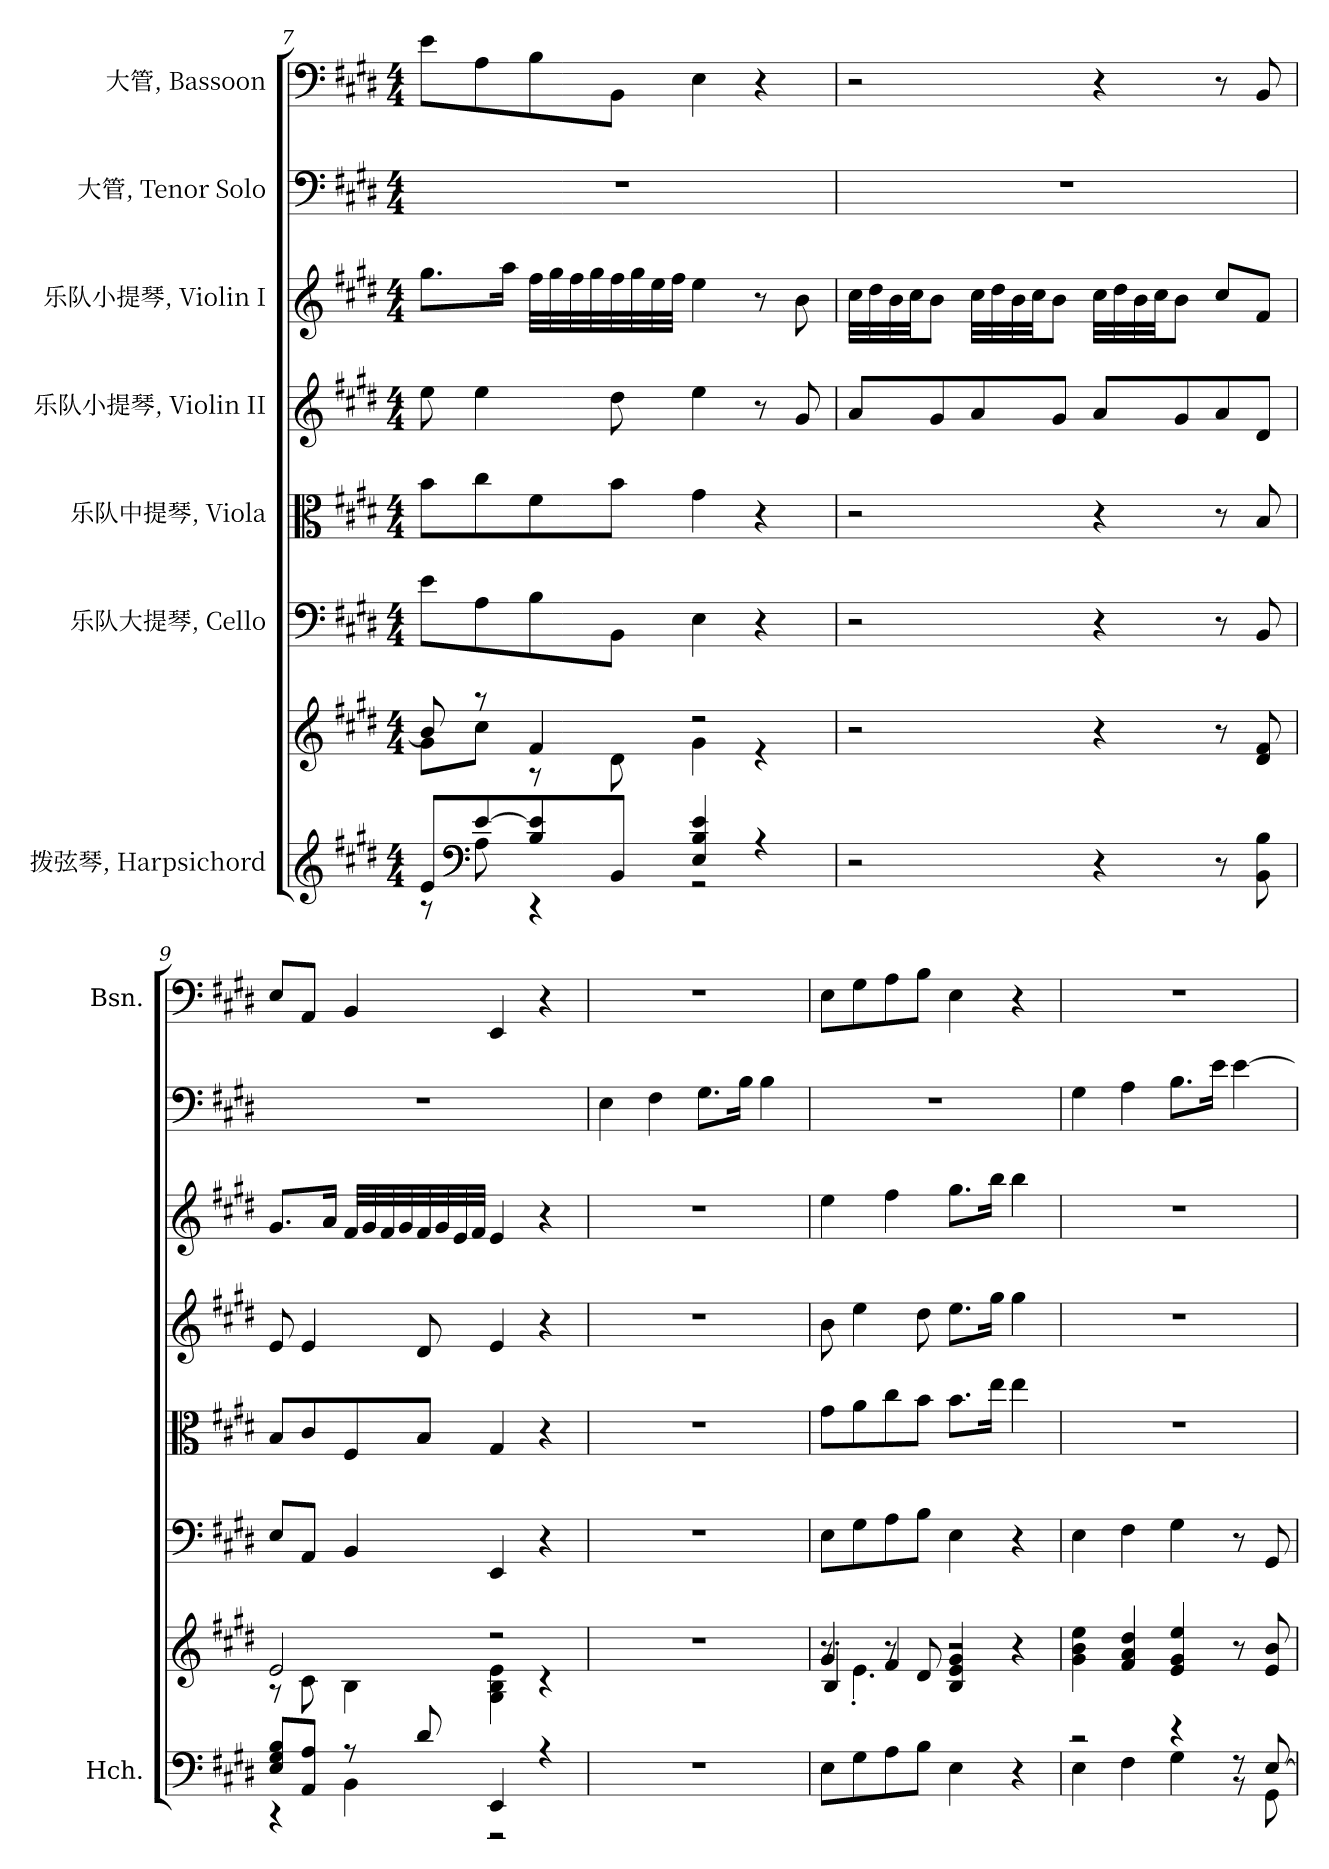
**kern	**kern	**kern	**kern	**kern	**kern	**kern	**kern
*part7	*part7	*part6	*part5	*part4	*part3	*part2	*part1
*staff8	*staff7	*staff6	*staff5	*staff4	*staff3	*staff2	*staff1
*I"拨弦琴, Harpsichord	*	*I"乐队大提琴, Cello	*I"乐队中提琴, Viola	*I"乐队小提琴, Violin II	*I"乐队小提琴, Violin I	*I"大管, Tenor Solo	*I"大管, Bassoon
*I'Hch.	*	*	*	*	*	*	*I'Bsn.
*clefG2	*clefG2	*clefF4	*clefC3	*clefG2	*clefG2	*clefF4	*clefF4
*k[f#c#g#d#]	*k[f#c#g#d#]	*k[f#c#g#d#]	*k[f#c#g#d#]	*k[f#c#g#d#]	*k[f#c#g#d#]	*k[f#c#g#d#]	*k[f#c#g#d#]
*M4/4	*M4/4	*M4/4	*M4/4	*M4/4	*M4/4	*M4/4	*M4/4
=7	=7	=7	=7	=7	=7	=7	=7
*^	*^	*	*	*	*	*	*
8e/L	8r	8b/]	8g#\L	8e\L	8b\L	8ee\	8.gg#\L	1r	8e\L
*clefF4	*	*	*	*	*	*	*	*	*
[8e/	8A\	8r	8cc#\J	8A\	8cc#\	4ee\	.	.	8A\
.	.	.	.	.	.	.	16aa\Jk	.	.
8B/ 8e/]	4r	4f#/	8r	8B\	8f#\	.	32ff#\LLL	.	8B\
.	.	.	.	.	.	.	32gg#\	.	.
.	.	.	.	.	.	.	32ff#\	.	.
.	.	.	.	.	.	.	32gg#\	.	.
8BB/J	.	.	8d#\	8BB\J	8b\J	8dd#\	32ff#\	.	8BB\J
.	.	.	.	.	.	.	32gg#\	.	.
.	.	.	.	.	.	.	32ee\	.	.
.	.	.	.	.	.	.	32ff#\JJJ	.	.
4E/ 4B/ 4e/	2r	2r	4g#\	4E\	4g#\	4ee\	4ee\	.	4E\
4r	.	.	4r	4r	4r	8r	8r	.	4r
.	.	.	.	.	.	8g#/	8b\	.	.
*v	*v	*	*	*	*	*	*	*	*
*	*v	*v	*	*	*	*	*	*
!!LO:PB:g=z
=8	=8	=8	=8	=8	=8	=8	=8
2r	2r	2r	2r	8a/L	32cc#\LLL	1r	2r
.	.	.	.	.	32dd#\	.	.
.	.	.	.	.	32b\	.	.
.	.	.	.	.	32cc#\JJ	.	.
.	.	.	.	8g#/	8b\J	.	.
.	.	.	.	8a/	32cc#\LLL	.	.
.	.	.	.	.	32dd#\	.	.
.	.	.	.	.	32b\	.	.
.	.	.	.	.	32cc#\JJ	.	.
.	.	.	.	8g#/J	8b\J	.	.
4r	4r	4r	4r	8a/L	32cc#\LLL	.	4r
.	.	.	.	.	32dd#\	.	.
.	.	.	.	.	32b\	.	.
.	.	.	.	.	32cc#\JJ	.	.
.	.	.	.	8g#/	8b\J	.	.
8r	8r	8r	8r	8a/	8cc#/L	.	8r
8BB\ 8B\	8d#/ 8f#/	8BB/	8B/	8d#/J	8f#/J	.	8BB/
=9	=9	=9	=9	=9	=9	=9	=9
*^	*^	*	*	*	*	*	*
8E/ 8G#/ 8B/L	4r	2e/	8r	8E/L	8B/L	8e/	8.g#/L	1r	8E/L
8AA/ 8A/J	.	.	8c#\	8AA/J	8c#/	4e/	.	.	8AA/J
.	.	.	.	.	.	.	16a/Jk	.	.
8r	4BB\	.	4B\	4BB/	8F#/	.	32f#/LLL	.	4BB/
.	.	.	.	.	.	.	32g#/	.	.
.	.	.	.	.	.	.	32f#/	.	.
.	.	.	.	.	.	.	32g#/	.	.
8d#/	.	.	.	.	8B/J	8d#/	32f#/	.	.
.	.	.	.	.	.	.	32g#/	.	.
.	.	.	.	.	.	.	32e/	.	.
.	.	.	.	.	.	.	32f#/JJJ	.	.
4EE/	2r	2r	4G#\ 4B\ 4e\	4EE/	4G#/	4e/	4e/	.	4EE/
4r	.	.	4r	4r	4r	4r	4r	.	4r
*v	*v	*	*	*	*	*	*	*	*
*	*v	*v	*	*	*	*	*	*
=10	=10	=10	=10	=10	=10	=10	=10
1r	1r	1r	1r	1r	1r	4E\	1r
.	.	.	.	.	.	4F#\	.
.	.	.	.	.	.	8.G#\L	.
.	.	.	.	.	.	16B\Jk	.
.	.	.	.	.	.	4B\	.
!!LO:PB:g=z
=11	=11	=11	=11	=11	=11	=11	=11
*	*^	*	*	*	*	*	*
*	*	*^	*	*	*	*	*	*
8E\L	4g#/	8r	4B'/	8E\L	8g#\L	8b\	4ee\	1r	8E\L
8G#\	.	4.e'\	.	8G#\	8a\	4ee\	.	.	8G#\
8A\	4f#/	.	8r	8A\	8cc#\	.	4ff#\	.	8A\
8B\J	.	.	8d#/	8B\J	8b\J	8dd#\	.	.	8B\J
4E\	2r	2r	4B/ 4e/ 4g#/	4E\	8.b\L	8.ee\L	8.gg#\L	.	4E\
.	.	.	.	.	16ee\Jk	16gg#\Jk	16bb\Jk	.	.
4r	.	.	4r	4r	4ee\	4gg#\	4bb\	.	4r
*	*v	*v	*v	*	*	*	*	*	*
=12	=12	=12	=12	=12	=12	=12	=12
*^	*	*	*	*	*	*	*
2r	4E\	4g#\ 4b\ 4ee\	4E\	1r	1r	1r	4G#\	1r
.	4F#\	4f#/ 4a/ 4dd#/	4F#\	.	.	.	4A\	.
4r	4G#\	4e/ 4g#/ 4ee/	4G#\	.	.	.	8.B\L	.
.	.	.	.	.	.	.	16e\Jk	.
8r	8r	8r	8r	.	.	.	[4e\	.
[8E/	8GG#\	8e/ 8b/	8GG#/	.	.	.	.	.
*v	*v	*	*	*	*	*	*	*
=	=	=	=	=	=	=	=
*-	*-	*-	*-	*-	*-	*-	*-
